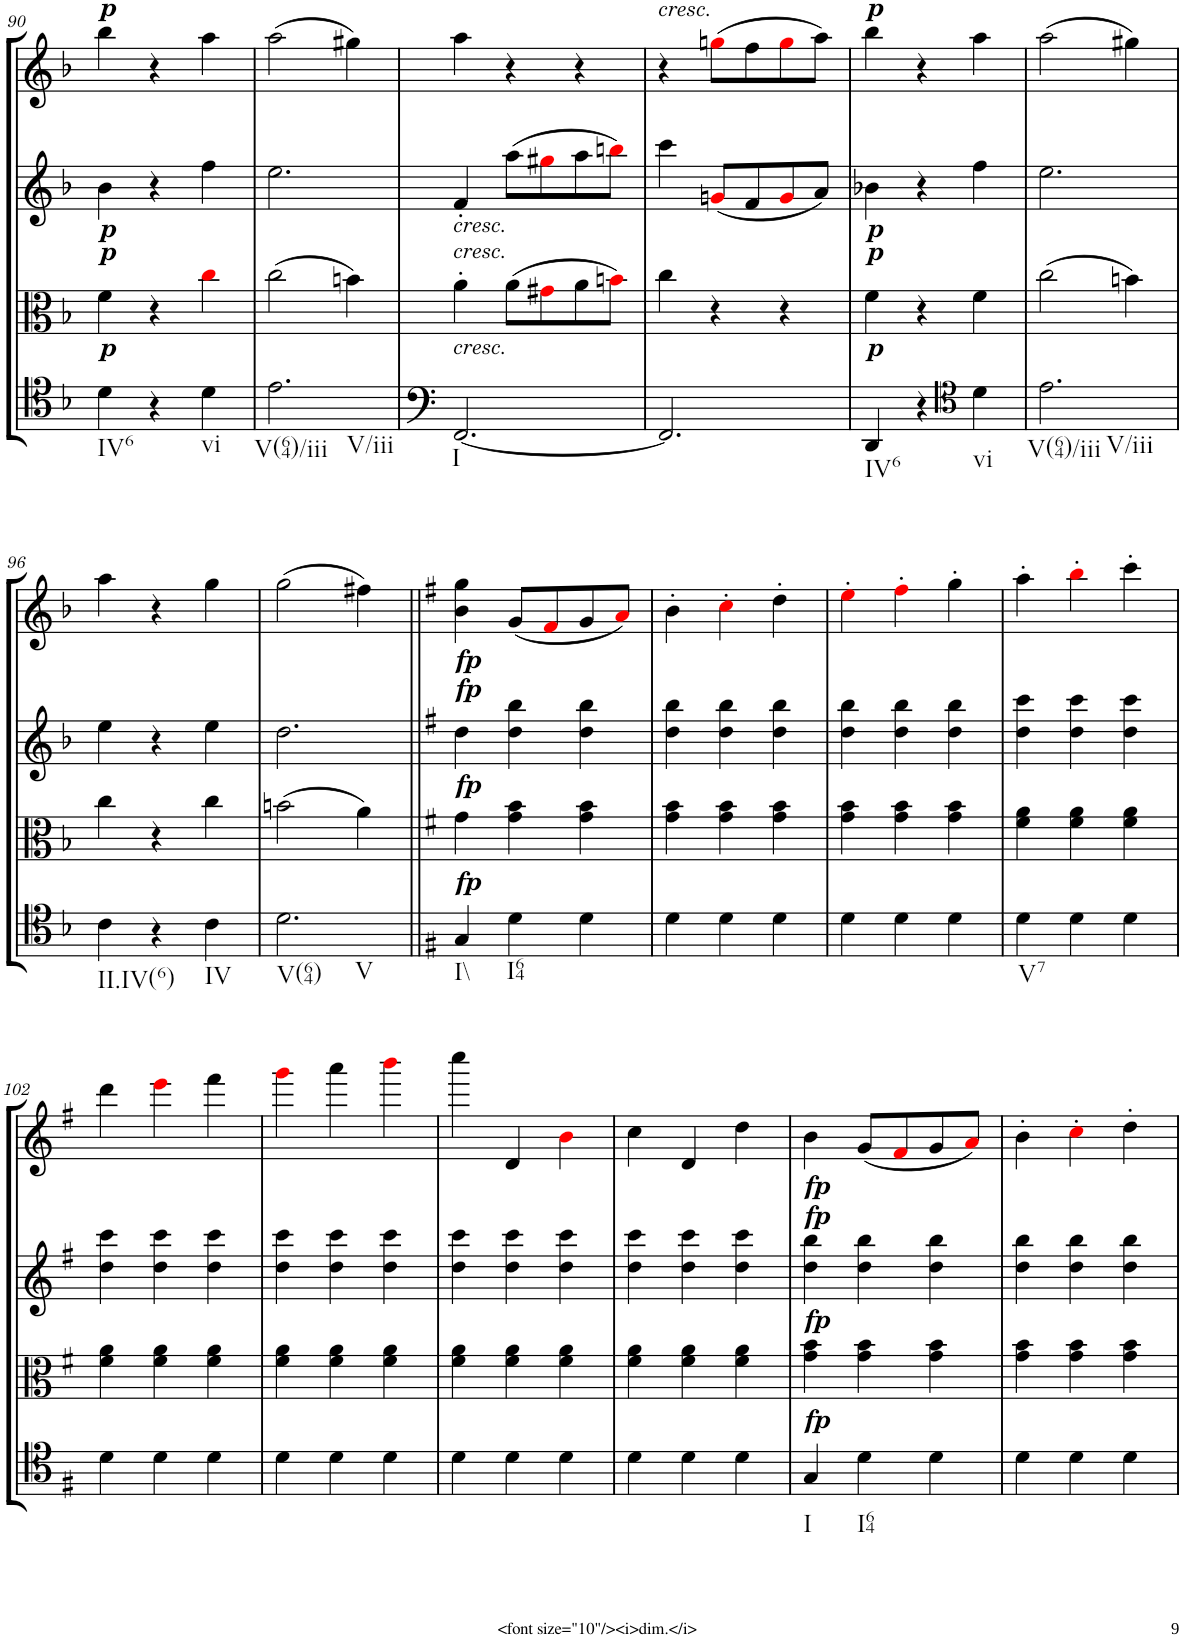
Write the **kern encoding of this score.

**kern	**kern	**kern	**kern
*part4	*part3	*part2	*part1
*staff4	*staff3	*staff2	*staff1
*I"Cello	*I"Viola	*I"2nd Violin	*I"1st Violin
*	*I'Vla	*I'Vln	*I'Vln
!!LO:PB:g=z
*clefF4	*clefC3	*clefG2	*clefG2
*k[b-]	*k[b-]	*k[b-]	*k[b-]
*F:	*F:	*F:	*F:
*M3/4	*M3/4	*M3/4	*M3/4
=90	=90	=90	=90
!	!	!	!LO:TX:a:Bi:t=p
!	!LO:TX:a:Bi:t=p	!	!
!	!LO:TX:a:Bi:t=p	!	!
!LO:TX:a:Bi:t=p	!	!	!
!LO:TX:b:t=IV6	!	!	!
4d\	4f\	4b-\	4bb-\
4r	4r	4r	4r
!LO:TX:b:t=vi	!	!	!
4d\	4cci\	4ff\	4aa\
=91	=91	=91	=91
!LO:TX:b:t=V(64)/iii	!	!	!
!LO:TX:b:t=V/iii	!	!	!
2.e\	(2cc\	2.ee\	(2aa\
.	4bn\)	.	4gg#X\)
=92	=92	=92	=92
!	!	!LO:TX:b:i:t=cresc.	!
!	!LO:TX:a:i:t=cresc.	!	!
!LO:TX:a:i:t=cresc.	!	!	!
!LO:TX:b:t=I	!	!	!
[2.FF/	4a'\	4f'/	4aa\
.	(8a\L	(8aa\L	4r
.	8g#Xi\	8gg#Xi\	.
.	8a\	8aa\	4r
.	8bni\J)	8bbni\J)	.
=93	=93	=93	=93
!	!	!	!LO:TX:a:i:t=cresc.
2.FF/]	4cc\	4ccc\	4r
.	4r	(8gni/L	(8ggni\L
.	.	8f/	8ff\
.	4r	8gi/	8ggi\
.	.	8a/J)	8aa\J)
=94	=94	=94	=94
!	!	!	!LO:TX:a:Bi:t=p
!	!LO:TX:a:Bi:t=p	!	!
!	!LO:TX:a:Bi:t=p	!	!
!LO:TX:a:Bi:t=p	!	!	!
!LO:TX:b:t=IV6	!	!	!
4DD/	4f\	4b-X\	4bb-\
4r	4r	4r	4r
*clefC4	*	*	*
!LO:TX:b:t=vi	!	!	!
4d\	4f\	4ff\	4aa\
=95	=95	=95	=95
!LO:TX:b:t=V(64)/iii	!	!	!
!LO:TX:b:t=V/iii	!	!	!
2.e\	(2cc\	2.ee\	(2aa\
.	4bn\)	.	4gg#X\)
!!LO:LB:g=z
=96	=96	=96	=96
!LO:TX:b:t=II.IV(6)	!	!	!
4c\	4cc\	4ee\	4aa\
4r	4r	4r	4r
!LO:TX:b:t=IV	!	!	!
4c\	4cc\	4ee\	4gg\
=97	=97	=97	=97
!LO:TX:b:t=V(64)	!	!	!
!LO:TX:b:t=V	!	!	!
2.d\	(2bn\	2.dd\	(2gg\
.	4a\)	.	4ff#X\)
=98||	=98||	=98||	=98||
*k[f#]	*k[f#]	*k[f#]	*k[f#]
*G:	*G:	*G:	*G:
!	!	!LO:TX:a:Bi:t=fp	!
!	!	!LO:TX:a:Bi:t=fp	!
!	!LO:TX:a:Bi:t=fp	!	!
!LO:TX:a:Bi:t=fp	!	!	!
!LO:TX:b:t=I\\	!	!	!
4G/	4g\	4dd\	4b\ 4gg\
!LO:TX:b:t=I64	!	!	!
4d\	4g\ 4b\	4dd\ 4bb\	(8g/L
.	.	.	8f#i/
4d\	4g\ 4b\	4dd\ 4bb\	8g/
.	.	.	8ai/J)
=99	=99	=99	=99
4d\	4g\ 4b\	4dd\ 4bb\	4b'\
4d\	4g\ 4b\	4dd\ 4bb\	4cc'i\
4d\	4g\ 4b\	4dd\ 4bb\	4dd'\
=100	=100	=100	=100
4d\	4g\ 4b\	4dd\ 4bb\	4ee'i\
4d\	4g\ 4b\	4dd\ 4bb\	4ff#'i\
4d\	4g\ 4b\	4dd\ 4bb\	4gg'\
=101	=101	=101	=101
!LO:TX:b:t=V7	!	!	!
4d\	4f#\ 4a\	4dd\ 4ccc\	4aa'\
4d\	4f#\ 4a\	4dd\ 4ccc\	4bb'i\
4d\	4f#\ 4a\	4dd\ 4ccc\	4ccc'\
!!LO:LB:g=z
=102	=102	=102	=102
4d\	4f#\ 4a\	4dd\ 4ccc\	4ddd\
4d\	4f#\ 4a\	4dd\ 4ccc\	4eeei\
4d\	4f#\ 4a\	4dd\ 4ccc\	4fff#\
=103	=103	=103	=103
4d\	4f#\ 4a\	4dd\ 4ccc\	4gggi\
4d\	4f#\ 4a\	4dd\ 4ccc\	4aaa\
4d\	4f#\ 4a\	4dd\ 4ccc\	4bbbi\
=104	=104	=104	=104
4d\	4f#\ 4a\	4dd\ 4ccc\	4cccc\
4d\	4f#\ 4a\	4dd\ 4ccc\	4d/
4d\	4f#\ 4a\	4dd\ 4ccc\	4bi\
=105	=105	=105	=105
4d\	4f#\ 4a\	4dd\ 4ccc\	4cc\
4d\	4f#\ 4a\	4dd\ 4ccc\	4d/
4d\	4f#\ 4a\	4dd\ 4ccc\	4dd\
=106	=106	=106	=106
!	!	!LO:TX:a:Bi:t=fp	!
!	!	!LO:TX:a:Bi:t=fp	!
!	!LO:TX:a:Bi:t=fp	!	!
!LO:TX:a:Bi:t=fp	!	!	!
!LO:TX:b:t=I	!	!	!
4G/	4g\ 4b\	4dd\ 4bb\	4b\
!LO:TX:b:t=I64	!	!	!
4d\	4g\ 4b\	4dd\ 4bb\	(8g/L
.	.	.	8f#i/
4d\	4g\ 4b\	4dd\ 4bb\	8g/
.	.	.	8ai/J)
=107	=107	=107	=107
4d\	4g\ 4b\	4dd\ 4bb\	4b'\
4d\	4g\ 4b\	4dd\ 4bb\	4cc'i\
4d\	4g\ 4b\	4dd\ 4bb\	4dd'\
=	=	=	=
*-	*-	*-	*-
